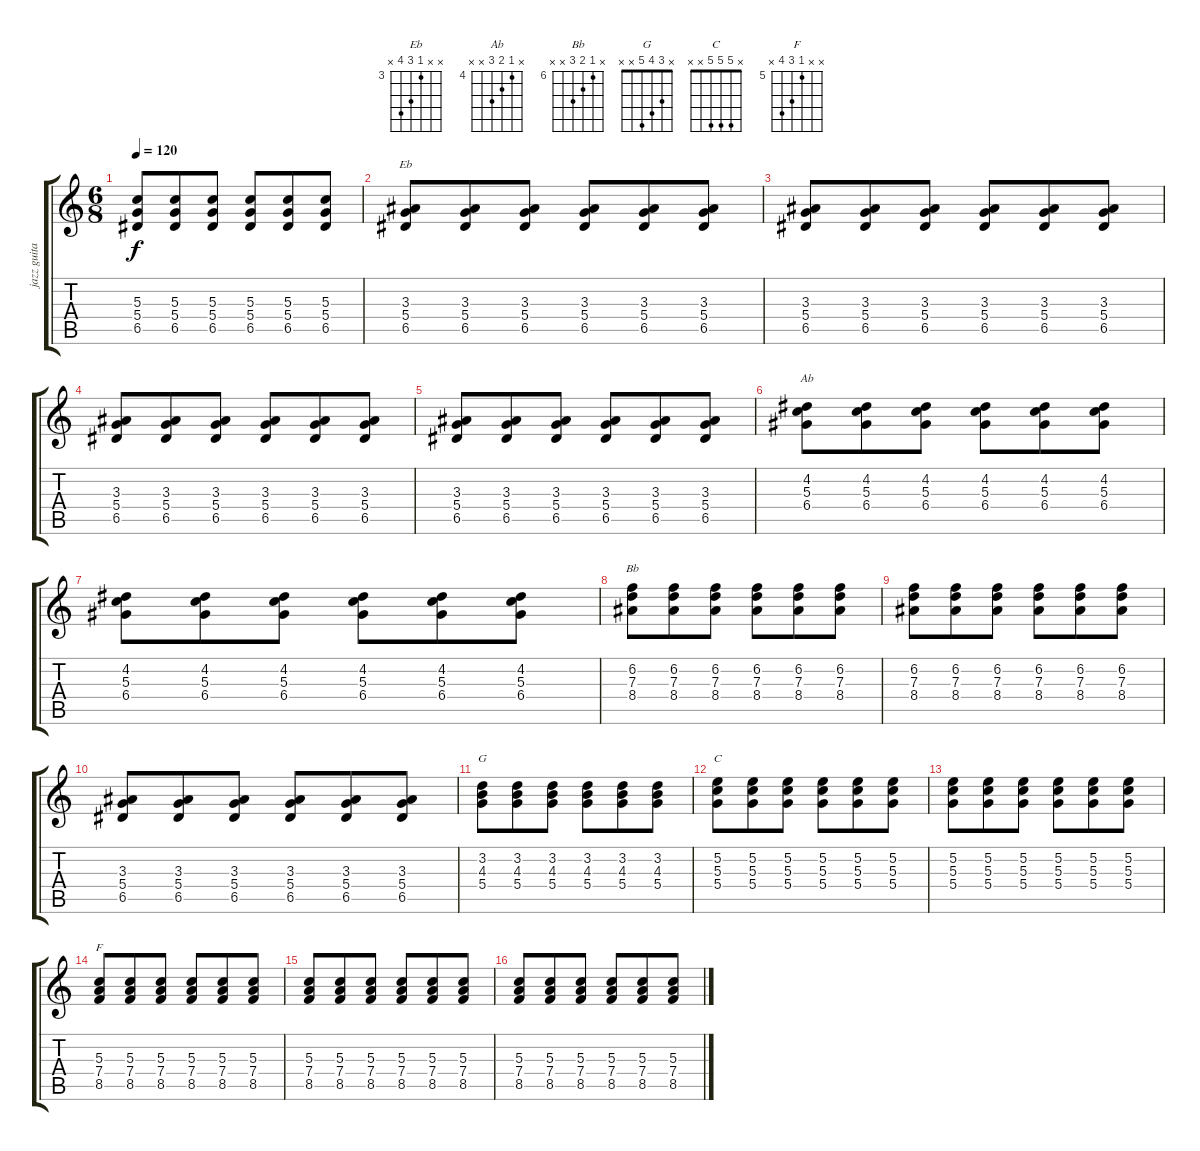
\track ("jazz guitar" "jazz guita") {instrument electricguitarjazz}
\staff {score tabs}
\tuning (E4 B3 G3 D3 A2 E2) {hide}
\chord ("Eb" x x 3 5 6 x) {firstfret 3}
\chord ("Ab" x 4 5 6 x x) {firstfret 4}
\chord ("Bb" x 6 7 8 x x) {firstfret 6}
\chord ("G" x 3 4 5 x x)
\chord ("C" x 5 5 5 x x)
\chord ("F" x x 5 7 8 x) {firstfret 5}
\ts (6 8)
\tempo 120
\clef g2
\ks c
(5.3 5.4 6.5).8{dy f} (5.3 5.4 6.5).8 (5.3 5.4 6.5).8 (5.3 5.4 6.5).8 (5.3 5.4 6.5).8 (5.3 5.4 6.5).8 |
(3.3 5.4 6.5).8{ch "Eb"} (3.3 5.4 6.5).8 (3.3 5.4 6.5).8 (3.3 5.4 6.5).8 (3.3 5.4 6.5).8 (3.3 5.4 6.5).8 |
(3.3 5.4 6.5).8 (3.3 5.4 6.5).8 (3.3 5.4 6.5).8 (3.3 5.4 6.5).8 (3.3 5.4 6.5).8 (3.3 5.4 6.5).8 |
(3.3 5.4 6.5).8 (3.3 5.4 6.5).8 (3.3 5.4 6.5).8 (3.3 5.4 6.5).8 (3.3 5.4 6.5).8 (3.3 5.4 6.5).8 |
(3.3 5.4 6.5).8 (3.3 5.4 6.5).8 (3.3 5.4 6.5).8 (3.3 5.4 6.5).8 (3.3 5.4 6.5).8 (3.3 5.4 6.5).8 |
(4.2 5.3 6.4).8{ch "Ab"} (4.2 5.3 6.4).8 (4.2 5.3 6.4).8 (4.2 5.3 6.4).8 (4.2 5.3 6.4).8 (4.2 5.3 6.4).8 |
(4.2 5.3 6.4).8 (4.2 5.3 6.4).8 (4.2 5.3 6.4).8 (4.2 5.3 6.4).8 (4.2 5.3 6.4).8 (4.2 5.3 6.4).8 |
(6.2 7.3 8.4).8{ch "Bb"} (6.2 7.3 8.4).8 (6.2 7.3 8.4).8 (6.2 7.3 8.4).8 (6.2 7.3 8.4).8 (6.2 7.3 8.4).8 |
(6.2 7.3 8.4).8 (6.2 7.3 8.4).8 (6.2 7.3 8.4).8 (6.2 7.3 8.4).8 (6.2 7.3 8.4).8 (6.2 7.3 8.4).8 |
(3.3 5.4 6.5).8 (3.3 5.4 6.5).8 (3.3 5.4 6.5).8 (3.3 5.4 6.5).8 (3.3 5.4 6.5).8 (3.3 5.4 6.5).8 |
(3.2 4.3 5.4).8{ch "G"} (3.2 4.3 5.4).8 (3.2 4.3 5.4).8 (3.2 4.3 5.4).8 (3.2 4.3 5.4).8 (3.2 4.3 5.4).8 |
(5.2 5.3 5.4).8{ch "C"} (5.2 5.3 5.4).8 (5.2 5.3 5.4).8 (5.2 5.3 5.4).8 (5.2 5.3 5.4).8 (5.2 5.3 5.4).8 |
(5.2 5.3 5.4).8 (5.2 5.3 5.4).8 (5.2 5.3 5.4).8 (5.2 5.3 5.4).8 (5.2 5.3 5.4).8 (5.2 5.3 5.4).8 |
(5.3 7.4 8.5).8{ch "F"} (5.3 7.4 8.5).8 (5.3 7.4 8.5).8 (5.3 7.4 8.5).8 (5.3 7.4 8.5).8 (5.3 7.4 8.5).8 |
(5.3 7.4 8.5).8 (5.3 7.4 8.5).8 (5.3 7.4 8.5).8 (5.3 7.4 8.5).8 (5.3 7.4 8.5).8 (5.3 7.4 8.5).8 |
(5.3 7.4 8.5).8 (5.3 7.4 8.5).8 (5.3 7.4 8.5).8 (5.3 7.4 8.5).8 (5.3 7.4 8.5).8 (5.3 7.4 8.5).8
